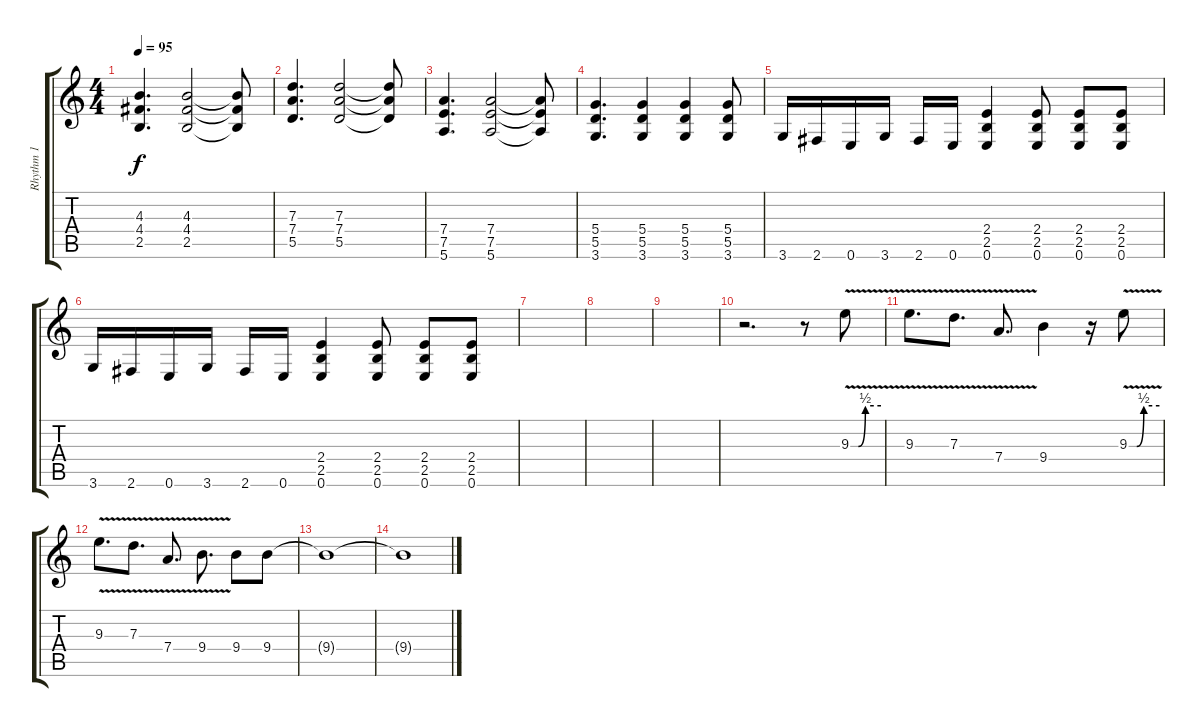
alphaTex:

\track ("Rhythm 1" "Rhythm 1") {instrument distortionguitar}
\staff {score tabs}
\tuning (E4 B3 G3 D3 A2 E2) {hide}
\ts (4 4)
\tempo 95
\clef g2
\ks c
(4.3 4.4 2.5).4{d dy f} (4.3 4.4 2.5).2 (4.3{t} 4.4{t} 2.5{t}).8 |
(7.3 7.4 5.5).4{d} (7.3 7.4 5.5).2 (7.3{t} 7.4{t} 5.5{t}).8 |
(7.4 7.5 5.6).4{d} (7.4 7.5 5.6).2 (7.4{t} 7.5{t} 5.6{t}).8 |
(5.4 5.5 3.6).4{d} (5.4 5.5 3.6).4 (5.4 5.5 3.6).4 (5.4 5.5 3.6).8 |
3.6.16 2.6.16 0.6.16 3.6.16 2.6.16 0.6.16 (2.4 2.5 0.6).4 (2.4 2.5 0.6).8 (2.4 2.5 0.6).8 (2.4 2.5 0.6).8 |
3.6.16 2.6.16 0.6.16 3.6.16 2.6.16 0.6.16 (2.4 2.5 0.6).4 (2.4 2.5 0.6).8 (2.4 2.5 0.6).8 (2.4 2.5 0.6).8 |
|
|
|
r.2{d} r.8 9.3{be (custom 0 0 15 0 29 2 60 2) v}.8 |
9.3{v}.8{d} 7.3{v}.8{d} 7.4{v}.8{d} 9.4.4 r.16 9.3{be (custom 0 0 15 0 29 2 60 2) v}.8 |
9.3{v}.8{d} 7.3{v}.8{d} 7.4{v}.8{d} 9.4{v}.8{d} 9.4.8 9.4.8 |
9.4{t}.1{volume 0} |
9.4{t}.1
